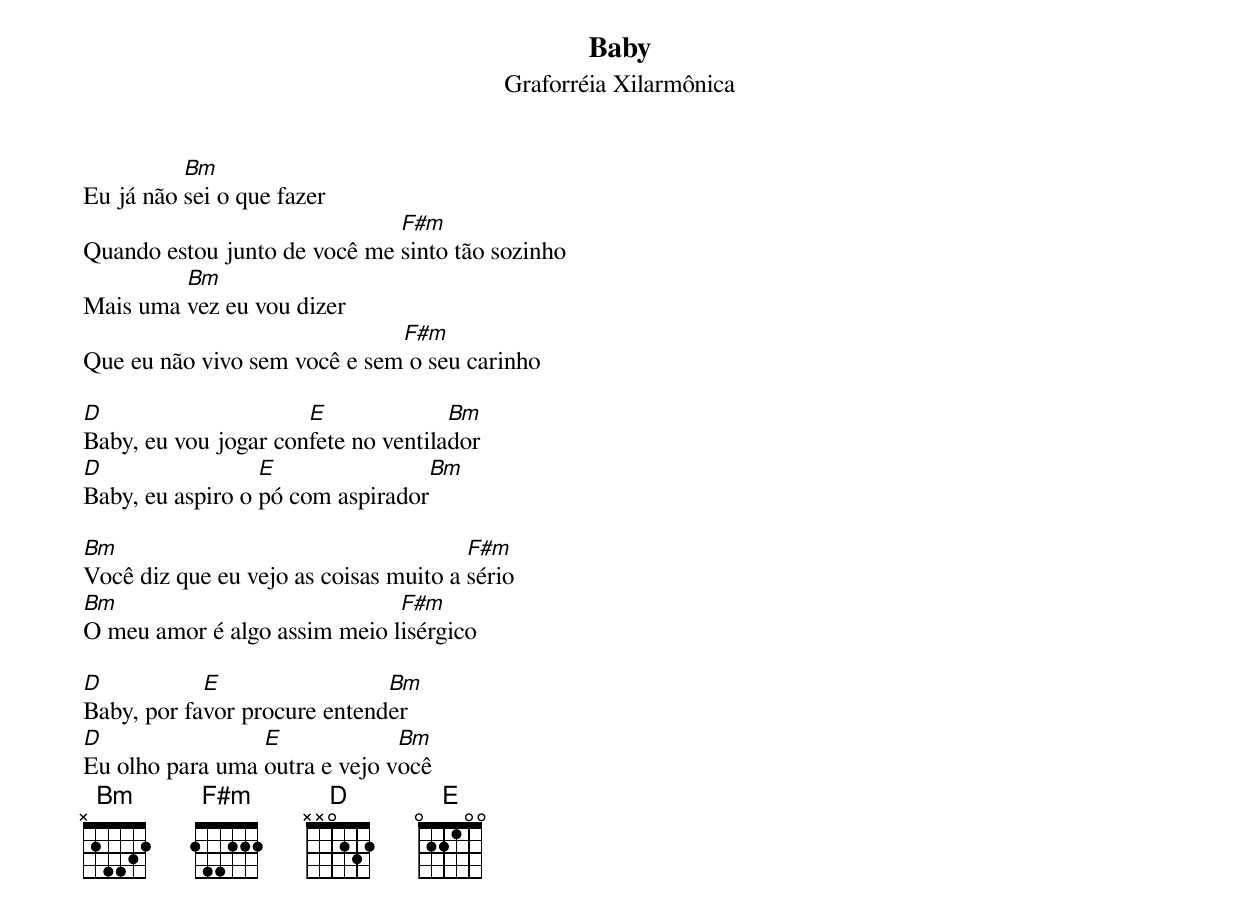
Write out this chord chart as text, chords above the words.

Baby
Graforréia Xilarmônica


          Bm
Eu já não sei o que fazer
                              F#m
Quando estou junto de você me sinto tão sozinho
         Bm
Mais uma vez eu vou dizer
                              F#m
Que eu não vivo sem você e sem o seu carinho

D                     E              Bm
Baby, eu vou jogar confete no ventilador
D                 E               Bm
Baby, eu aspiro o pó com aspirador

Bm                                     F#m
Você diz que eu vejo as coisas muito a sério
Bm                            F#m
O meu amor é algo assim meio lisérgico

D           E                 Bm
Baby, por favor procure entender
D                E             Bm
Eu olho para uma outra e vejo você
